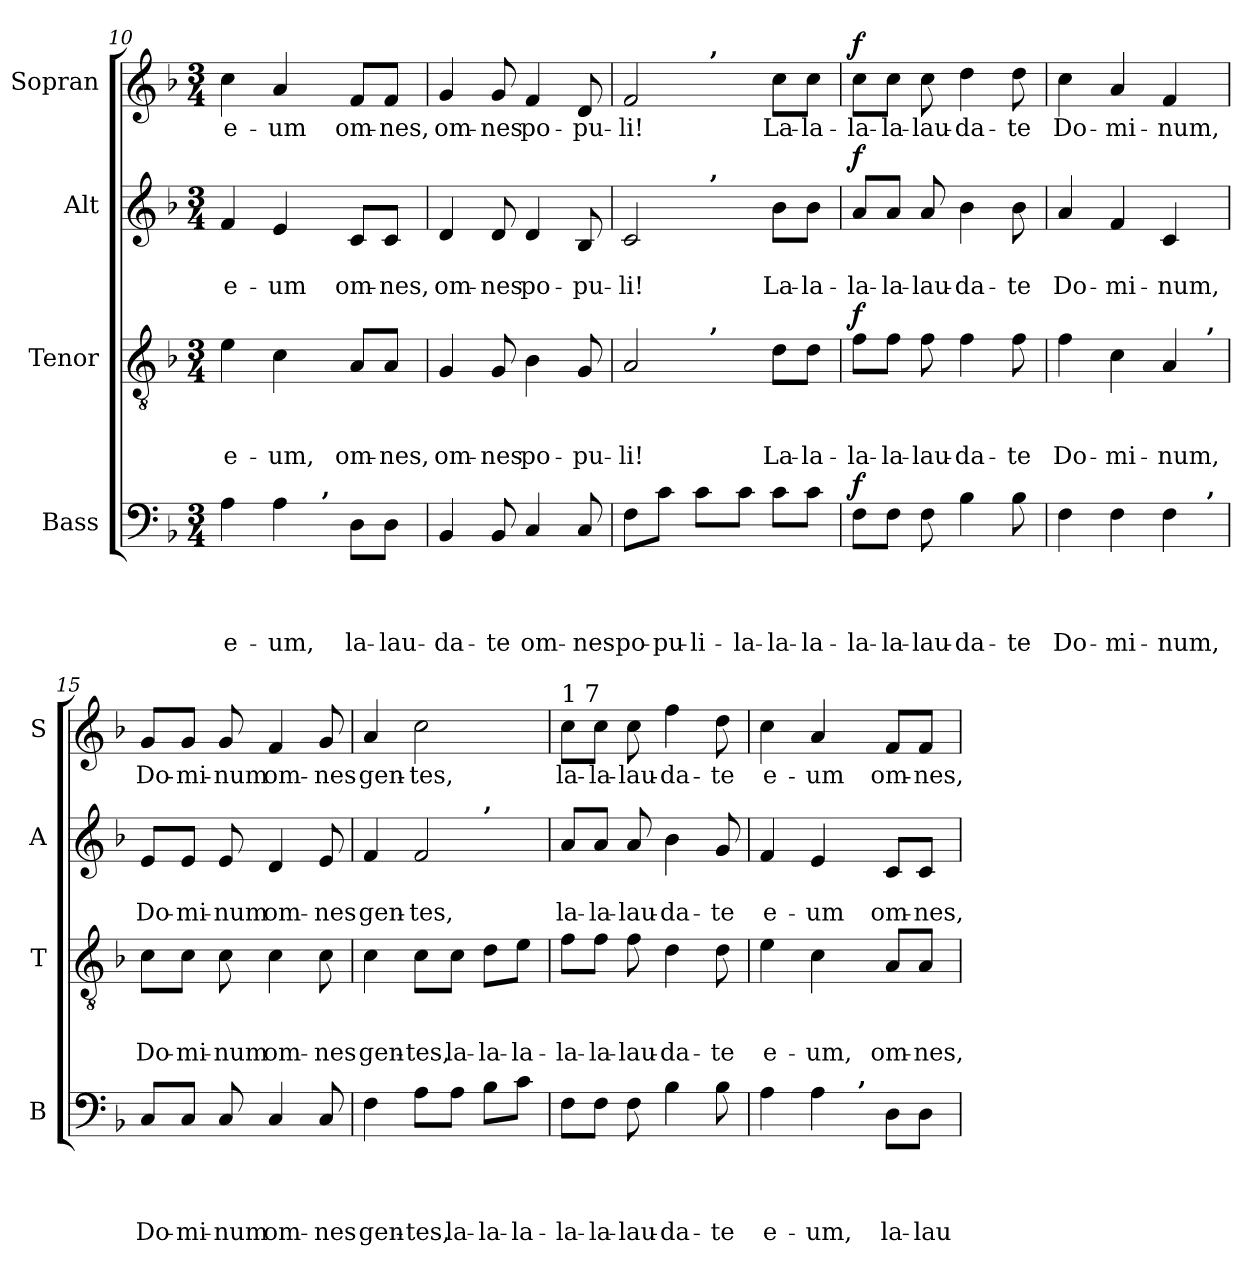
**kern	**text	**text	**text	**text	**dynam	**kern	**text	**text	**text	**dynam	**kern	**text	**text	**dynam	**kern	**text	**dynam
*part4	*part4	*part4	*part4	*part4	*part4	*part3	*part3	*part3	*part3	*part3	*part2	*part2	*part2	*part2	*part1	*part1	*part1
*staff4	*staff4	*staff4	*staff4	*staff4	*staff4	*staff3	*staff3	*staff3	*staff3	*staff3	*staff2	*staff2	*staff2	*staff2	*staff1	*staff1	*staff1
*I"Bass	*	*	*	*	*	*I"Tenor	*	*	*	*	*I"Alt	*	*	*	*I"Sopran	*	*
*I'B	*	*	*	*	*	*I'T	*	*	*	*	*I'A	*	*	*	*I'S	*	*
*clefF4	*	*	*	*	*	*clefGv2	*	*	*	*	*clefG2	*	*	*	*clefG2	*	*
*k[b-]	*	*	*	*	*	*k[b-]	*	*	*	*	*k[b-]	*	*	*	*k[b-]	*	*
*F:	*	*	*	*	*	*F:	*	*	*	*	*F:	*	*	*	*F:	*	*
*M3/4	*	*	*	*	*	*M3/4	*	*	*	*	*M3/4	*	*	*	*M3/4	*	*
=10	=10	=10	=10	=10	=10	=10	=10	=10	=10	=10	=10	=10	=10	=10	=10	=10	=10
!	!	!	!	!LO:LY:b	!	!	!	!	!LO:LY:b	!	!	!	!LO:LY:b	!	!	!LO:LY:b	!
*^	*	*	*	*	*	*	*	*	*	*	*	*	*	*	*	*	*
4A\	4ryy	.	.	.	e-	.	4e\	.	.	e-	.	4f/	.	e-	.	4cc\	e-	.
!	!	!	!	!	!LO:LY:b	!	!	!	!	!LO:LY:b	!	!	!	!LO:LY:b	!	!	!LO:LY:b	!
4A\	8ryy	.	.	.	-um,	.	4c\	.	.	-um,	.	4e/	.	-um	.	4a/	-um	.
.	32ryy	.	.	.	.	.	.	.	.	.	.	.	.	.	.	.	.	.
!	!LO:TX:a:B:t=,	!	!	!	!	!	!	!	!	!	!	!	!	!	!	!	!	!
.	4ryy	.	.	.	.	.	.	.	.	.	.	.	.	.	.	.	.	.
!	!	!	!	!	!LO:LY:b	!	!	!	!	!LO:LY:b	!	!	!	!LO:LY:b	!	!	!LO:LY:b	!
8D\L	.	.	.	.	la-	.	8A/L	.	.	om-	.	8c/L	.	om-	.	8f/L	om-	.
!	!	!	!	!	!LO:LY:b	!	!	!	!	!LO:LY:b	!	!	!	!LO:LY:b	!	!	!LO:LY:b	!
8D\J	.	.	.	.	-lau-	.	8A/J	.	.	-nes,	.	8c/J	.	-nes,	.	8f/J	-nes,	.
.	16.ryy	.	.	.	.	.	.	.	.	.	.	.	.	.	.	.	.	.
=11	=11	=11	=11	=11	=11	=11	=11	=11	=11	=11	=11	=11	=11	=11	=11	=11	=11	=11
!	!	!	!	!	!LO:LY:b	!	!	!	!	!LO:LY:b	!	!	!	!LO:LY:b	!	!	!LO:LY:b	!
*v	*v	*	*	*	*	*	*	*	*	*	*	*	*	*	*	*	*	*
4BB-/	.	.	.	-da-	.	4G/	.	.	om-	.	4d/	.	om-	.	4g/	om-	.
!	!	!	!	!LO:LY:b	!	!	!	!	!LO:LY:b	!	!	!	!LO:LY:b	!	!	!LO:LY:b	!
8BB-/	.	.	.	-te	.	8G/	.	.	-nes	.	8d/	.	-nes	.	8g/	-nes	.
!	!	!	!	!LO:LY:b	!	!	!	!	!LO:LY:b	!	!	!	!LO:LY:b	!	!	!LO:LY:b	!
4C/	.	.	.	om-	.	4B-\	.	.	po-	.	4d/	.	po-	.	4f/	po-	.
!	!	!	!	!LO:LY:b	!	!	!	!	!LO:LY:b	!	!	!	!LO:LY:b	!	!	!LO:LY:b	!
8C/	.	.	.	-nes	.	8G/	.	.	-pu-	.	8B-/	.	-pu-	.	8d/	-pu-	.
=12	=12	=12	=12	=12	=12	=12	=12	=12	=12	=12	=12	=12	=12	=12	=12	=12	=12
!	!	!	!	!LO:LY:b	!	!	!	!	!LO:LY:b	!	!	!	!LO:LY:b	!	!	!LO:LY:b	!
*	*	*	*	*	*	*^	*	*	*	*	*^	*	*	*	*^	*	*
8F\L	.	.	.	po-	.	2A/	4ryy	.	.	-li!	.	2c/	4ryy	.	-li!	.	2f/	4ryy	-li!	.
!	!	!	!	!LO:LY:b	!	!	!	!	!	!	!	!	!	!	!	!	!	!	!	!
8c\J	.	.	.	-pu-	.	.	.	.	.	.	.	.	.	.	.	.	.	.	.	.
!	!	!	!	!LO:LY:b	!	!	!	!	!	!	!	!	!	!	!	!	!	!	!	!
8c\L	.	.	.	-li-	.	.	32ryy	.	.	.	.	.	32ryy	.	.	.	.	32ryy	.	.
!	!	!	!	!	!	!	!	!	!	!	!	!	!	!	!	!	!	!LO:TX:a:B:t=,	!	!
!	!	!	!	!	!	!	!	!	!	!	!	!	!LO:TX:a:B:t=,	!	!	!	!	!	!	!
!	!	!	!	!	!	!	!LO:TX:a:B:t=,	!	!	!	!	!	!	!	!	!	!	!	!	!
.	.	.	.	.	.	.	4...ryy	.	.	.	.	.	4...ryy	.	.	.	.	4...ryy	.	.
!	!	!	!	!LO:LY:b	!	!	!	!	!	!	!	!	!	!	!	!	!	!	!	!
8c\J	.	.	.	-la-	.	.	.	.	.	.	.	.	.	.	.	.	.	.	.	.
!	!	!	!	!LO:LY:b	!	!	!	!	!	!LO:LY:b	!	!	!	!	!LO:LY:b	!	!	!	!LO:LY:b	!
8c\L	.	.	.	-la-	.	8d\L	.	.	.	La-	.	8b-\L	.	.	La-	.	8cc\L	.	La-	.
!	!	!	!	!LO:LY:b	!	!	!	!	!	!LO:LY:b	!	!	!	!	!LO:LY:b	!	!	!	!LO:LY:b	!
8c\J	.	.	.	-la-	.	8d\J	.	.	.	-la-	.	8b-\J	.	.	-la-	.	8cc\J	.	-la-	.
!!LO:PB:g=z
=13	=13	=13	=13	=13	=13	=13	=13	=13	=13	=13	=13	=13	=13	=13	=13	=13	=13	=13	=13	=13
!	!	!	!	!LO:LY:b	!LO:DY:a	!	!	!	!	!LO:LY:b	!LO:DY:a	!	!	!	!LO:LY:b	!LO:DY:a	!	!	!LO:LY:b	!LO:DY:a
*	*	*	*	*	*	*v	*v	*	*	*	*	*	*	*	*	*	*v	*v	*	*
*	*	*	*	*	*	*	*	*	*	*	*v	*v	*	*	*	*	*	*
8F\L	.	.	.	-la-	f	8f\L	.	.	-la-	f	8a/L	.	-la-	f	8cc\L	-la-	f
!	!	!	!	!LO:LY:b	!	!	!	!	!LO:LY:b	!	!	!	!LO:LY:b	!	!	!LO:LY:b	!
8F\J	.	.	.	-la-	.	8f\J	.	.	-la-	.	8a/J	.	-la-	.	8cc\J	-la-	.
!	!	!	!	!LO:LY:b	!	!	!	!	!LO:LY:b	!	!	!	!LO:LY:b	!	!	!LO:LY:b	!
8F\	.	.	.	-lau-	.	8f\	.	.	-lau-	.	8a/	.	-lau-	.	8cc\	-lau-	.
!	!	!	!	!LO:LY:b	!	!	!	!	!LO:LY:b	!	!	!	!LO:LY:b	!	!	!LO:LY:b	!
4B-\	.	.	.	-da-	.	4f\	.	.	-da-	.	4b-\	.	-da-	.	4dd\	-da-	.
!	!	!	!	!LO:LY:b	!	!	!	!	!LO:LY:b	!	!	!	!LO:LY:b	!	!	!LO:LY:b	!
8B-\	.	.	.	-te	.	8f\	.	.	-te	.	8b-\	.	-te	.	8dd\	-te	.
=14	=14	=14	=14	=14	=14	=14	=14	=14	=14	=14	=14	=14	=14	=14	=14	=14	=14
!	!	!	!	!LO:LY:b	!	!	!	!	!LO:LY:b	!	!	!	!LO:LY:b	!	!	!LO:LY:b	!
*^	*	*	*	*	*	*^	*	*	*	*	*	*	*	*	*	*	*
4F\	2ryy	.	.	.	Do-	.	4f\	2ryy	.	.	Do-	.	4a/	.	Do-	.	4cc\	Do-	.
!	!	!	!	!	!LO:LY:b	!	!	!	!	!	!LO:LY:b	!	!	!	!LO:LY:b	!	!	!LO:LY:b	!
4F\	.	.	.	.	-mi-	.	4c\	.	.	.	-mi-	.	4f/	.	-mi-	.	4a/	-mi-	.
!	!	!	!	!	!LO:LY:b	!	!	!	!	!	!LO:LY:b	!	!	!	!LO:LY:b	!	!	!LO:LY:b	!
4F\	8.ryy	.	.	.	-num,	.	4A/	8.ryy	.	.	-num,	.	4c/	.	-num,	.	4f/	-num,	.
!	!	!	!	!	!	!	!	!LO:TX:a:B:t=,	!	!	!	!	!	!	!	!	!	!	!
!	!LO:TX:a:B:t=,	!	!	!	!	!	!	!	!	!	!	!	!	!	!	!	!	!	!
.	16ryy	.	.	.	.	.	.	16ryy	.	.	.	.	.	.	.	.	.	.	.
=15	=15	=15	=15	=15	=15	=15	=15	=15	=15	=15	=15	=15	=15	=15	=15	=15	=15	=15	=15
!	!	!	!	!	!LO:LY:b	!	!	!	!	!	!LO:LY:b	!	!	!	!LO:LY:b	!	!	!LO:LY:b	!
*v	*v	*	*	*	*	*	*	*	*	*	*	*	*	*	*	*	*	*	*
*	*	*	*	*	*	*v	*v	*	*	*	*	*	*	*	*	*	*	*
8C/L	.	.	.	Do-	.	8c\L	.	.	Do-	.	8e/L	.	Do-	.	8g/L	Do-	.
!	!	!	!	!LO:LY:b	!	!	!	!	!LO:LY:b	!	!	!	!LO:LY:b	!	!	!LO:LY:b	!
8C/J	.	.	.	-mi-	.	8c\J	.	.	-mi-	.	8e/J	.	-mi-	.	8g/J	-mi-	.
!	!	!	!	!LO:LY:b	!	!	!	!	!LO:LY:b	!	!	!	!LO:LY:b	!	!	!LO:LY:b	!
8C/	.	.	.	-num	.	8c\	.	.	-num	.	8e/	.	-num	.	8g/	-num	.
!	!	!	!	!LO:LY:b	!	!	!	!	!LO:LY:b	!	!	!	!LO:LY:b	!	!	!LO:LY:b	!
4C/	.	.	.	om-	.	4c\	.	.	om-	.	4d/	.	om-	.	4f/	om-	.
!	!	!	!	!LO:LY:b	!	!	!	!	!LO:LY:b	!	!	!	!LO:LY:b	!	!	!LO:LY:b	!
8C/	.	.	.	-nes	.	8c\	.	.	-nes	.	8e/	.	-nes	.	8g/	-nes	.
=16	=16	=16	=16	=16	=16	=16	=16	=16	=16	=16	=16	=16	=16	=16	=16	=16	=16
!	!	!	!	!LO:LY:b	!	!	!	!	!LO:LY:b	!	!	!	!LO:LY:b	!	!	!LO:LY:b	!
*	*	*	*	*	*	*	*	*	*	*	*^	*	*	*	*	*	*
4F\	.	.	.	gen-	.	4c\	.	.	gen-	.	4f/	2ryy	.	gen-	.	4a/	gen-	.
!	!	!	!	!LO:LY:b	!	!	!	!	!LO:LY:b	!	!	!	!	!LO:LY:b	!	!	!LO:LY:b	!
8A\L	.	.	.	-tes,	.	8c\L	.	.	-tes,	.	2f/	.	.	-tes,	.	2cc\	-tes,	.
!	!	!	!	!LO:LY:b	!	!	!	!	!LO:LY:b	!	!	!	!	!	!	!	!	!
8A\J	.	.	.	la-	.	8c\J	.	.	la-	.	.	.	.	.	.	.	.	.
!	!	!	!	!	!	!	!	!	!	!	!	!LO:TX:a:B:t=,	!	!	!	!	!	!
!	!	!	!	!LO:LY:b	!	!	!	!	!LO:LY:b	!	!	!	!	!	!	!	!	!
8B-\L	.	.	.	-la-	.	8d\L	.	.	-la-	.	.	4ryy	.	.	.	.	.	.
!	!	!	!	!LO:LY:b	!	!	!	!	!LO:LY:b	!	!	!	!	!	!	!	!	!
8c\J	.	.	.	-la-	.	8e\J	.	.	-la-	.	.	.	.	.	.	.	.	.
!!LO:LB:g=z
=17	=17	=17	=17	=17	=17	=17	=17	=17	=17	=17	=17	=17	=17	=17	=17	=17	=17	=17
!	!	!	!	!	!	!	!	!	!	!	!	!	!	!	!	!LO:TX:a:t=1 7	!	!
!	!	!	!	!LO:LY:b	!	!	!	!	!LO:LY:b	!	!	!	!	!LO:LY:b	!	!	!LO:LY:b	!
*	*	*	*	*	*	*	*	*	*	*	*v	*v	*	*	*	*	*	*
8F\L	.	.	.	-la-	.	8f\L	.	.	-la-	.	8a/L	.	la-	.	8cc\L	la-	.
!	!	!	!	!LO:LY:b	!	!	!	!	!LO:LY:b	!	!	!	!LO:LY:b	!	!	!LO:LY:b	!
8F\J	.	.	.	-la-	.	8f\J	.	.	-la-	.	8a/J	.	-la-	.	8cc\J	-la-	.
!	!	!	!	!LO:LY:b	!	!	!	!	!LO:LY:b	!	!	!	!LO:LY:b	!	!	!LO:LY:b	!
8F\	.	.	.	-lau-	.	8f\	.	.	-lau-	.	8a/	.	-lau-	.	8cc\	-lau-	.
!	!	!	!	!LO:LY:b	!	!	!	!	!LO:LY:b	!	!	!	!LO:LY:b	!	!	!LO:LY:b	!
4B-\	.	.	.	-da-	.	4d\	.	.	-da-	.	4b-\	.	-da-	.	4ff\	-da-	.
!	!	!	!	!LO:LY:b	!	!	!	!	!LO:LY:b	!	!	!	!LO:LY:b	!	!	!LO:LY:b	!
8B-\	.	.	.	-te	.	8d\	.	.	-te	.	8g/	.	-te	.	8dd\	-te	.
=18	=18	=18	=18	=18	=18	=18	=18	=18	=18	=18	=18	=18	=18	=18	=18	=18	=18
!	!	!	!	!LO:LY:b	!	!	!	!	!LO:LY:b	!	!	!	!LO:LY:b	!	!	!LO:LY:b	!
*^	*	*	*	*	*	*	*	*	*	*	*	*	*	*	*	*	*
4A\	4ryy	.	.	.	e-	.	4e\	.	.	e-	.	4f/	.	e-	.	4cc\	e-	.
!	!	!	!	!	!LO:LY:b	!	!	!	!	!LO:LY:b	!	!	!	!LO:LY:b	!	!	!LO:LY:b	!
4A\	8ryy	.	.	.	-um,	.	4c\	.	.	-um,	.	4e/	.	-um	.	4a/	-um	.
.	32ryy	.	.	.	.	.	.	.	.	.	.	.	.	.	.	.	.	.
!	!LO:TX:a:B:t=,	!	!	!	!	!	!	!	!	!	!	!	!	!	!	!	!	!
.	4ryy	.	.	.	.	.	.	.	.	.	.	.	.	.	.	.	.	.
!	!	!	!	!	!LO:LY:b	!	!	!	!	!LO:LY:b	!	!	!	!LO:LY:b	!	!	!LO:LY:b	!
8D\L	.	.	.	.	la-	.	8A/L	.	.	om-	.	8c/L	.	om-	.	8f/L	om-	.
!	!	!	!	!	!LO:LY:b	!	!	!	!	!LO:LY:b	!	!	!	!LO:LY:b	!	!	!LO:LY:b	!
8D\J	.	.	.	.	-lau-	.	8A/J	.	.	-nes,	.	8c/J	.	-nes,	.	8f/J	-nes,	.
.	16.ryy	.	.	.	.	.	.	.	.	.	.	.	.	.	.	.	.	.
*v	*v	*	*	*	*	*	*	*	*	*	*	*	*	*	*	*	*	*
=	=	=	=	=	=	=	=	=	=	=	=	=	=	=	=	=	=
*-	*-	*-	*-	*-	*-	*-	*-	*-	*-	*-	*-	*-	*-	*-	*-	*-	*-
